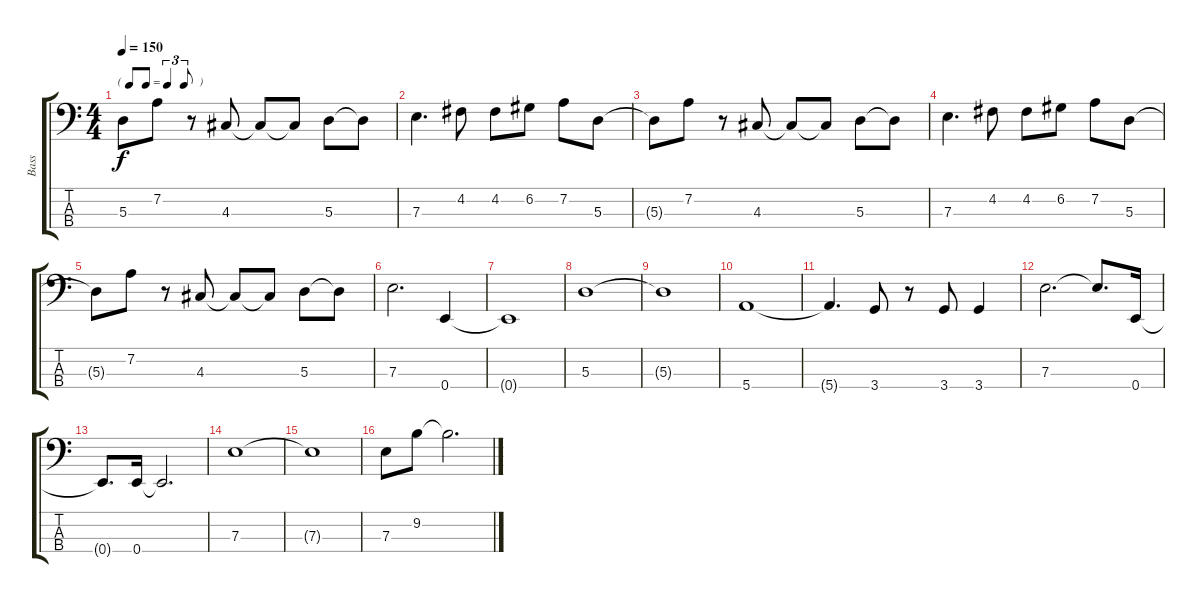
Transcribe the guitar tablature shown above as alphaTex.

\track ("Bass" "Bass") {instrument electricbassfinger}
\staff {score tabs}
\tuning (G2 D2 A1 E1) {hide}
\ts (4 4)
\tf triplet8th
\tempo 150
\clef f4
\ks c
5.3{t}.8{dy f} 7.2.8 r.8 4.3.8 4.3{t}.8 4.3{t}.8 5.3.8 5.3{t}.8 |
7.3.4{d} 4.2.8 4.2.8 6.2.8 7.2.8 5.3.8 |
5.3{t}.8 7.2.8 r.8 4.3.8 4.3{t}.8 4.3{t}.8 5.3.8 5.3{t}.8 |
7.3.4{d} 4.2.8 4.2.8 6.2.8 7.2.8 5.3.8 |
5.3{t}.8 7.2.8 r.8 4.3.8 4.3{t}.8 4.3{t}.8 5.3.8 5.3{t}.8 |
7.3.2{d} 0.4.4 |
0.4{t}.1 |
5.3.1 |
5.3{t}.1 |
5.4.1 |
5.4{t}.4{d} 3.4.8 r.8 3.4.8 3.4.4 |
7.3.2{d} 7.3{t}.8{d} 0.4.16 |
0.4{t}.8{d} 0.4.16 0.4{t}.2{d} |
7.3.1 |
7.3{t}.1 |
7.3.8 9.2.8 9.2{t}.2{d}
